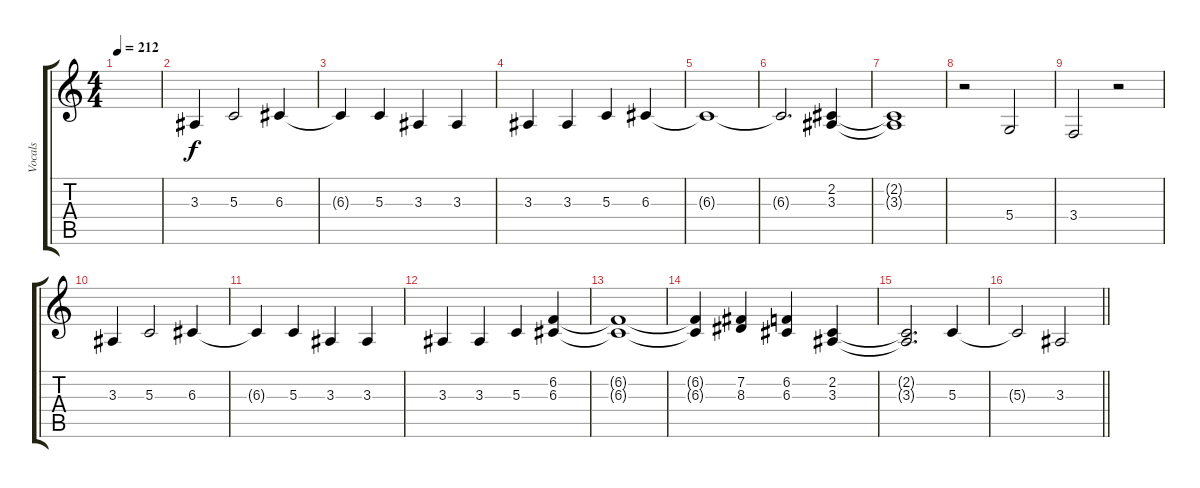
\track ("Vocals" "Vocals") {instrument clarinet}
\staff {score tabs}
\tuning (E4 B3 G3 D3 A2 E2) {hide}
\ts (4 4)
\tempo 212
\clef g2
\ks c
|
3.3.4 5.3.2 6.3.4 |
6.3{t}.4 5.3.4 3.3.4 3.3.4 |
3.3.4 3.3.4 5.3.4 6.3.4 |
6.3{t}.1 |
6.3{t}.2{d} (2.2 3.3).4 |
(2.2{t} 3.3{t}).1 |
r.2 5.4.2 |
3.4.2 r.2 |
3.3.4 5.3.2 6.3.4 |
6.3{t}.4 5.3.4 3.3.4 3.3.4 |
3.3.4 3.3.4 5.3.4 (6.2 6.3).4 |
(6.2{t} 6.3{t}).1 |
(6.2{t} 6.3{t}).4 (7.2 8.3).4 (6.2 6.3).4 (2.2 3.3).4 |
(2.2{t} 3.3{t}).2{d} 5.3.4 |
\barLineRight lightlight
5.3{t}.2 3.3.2
